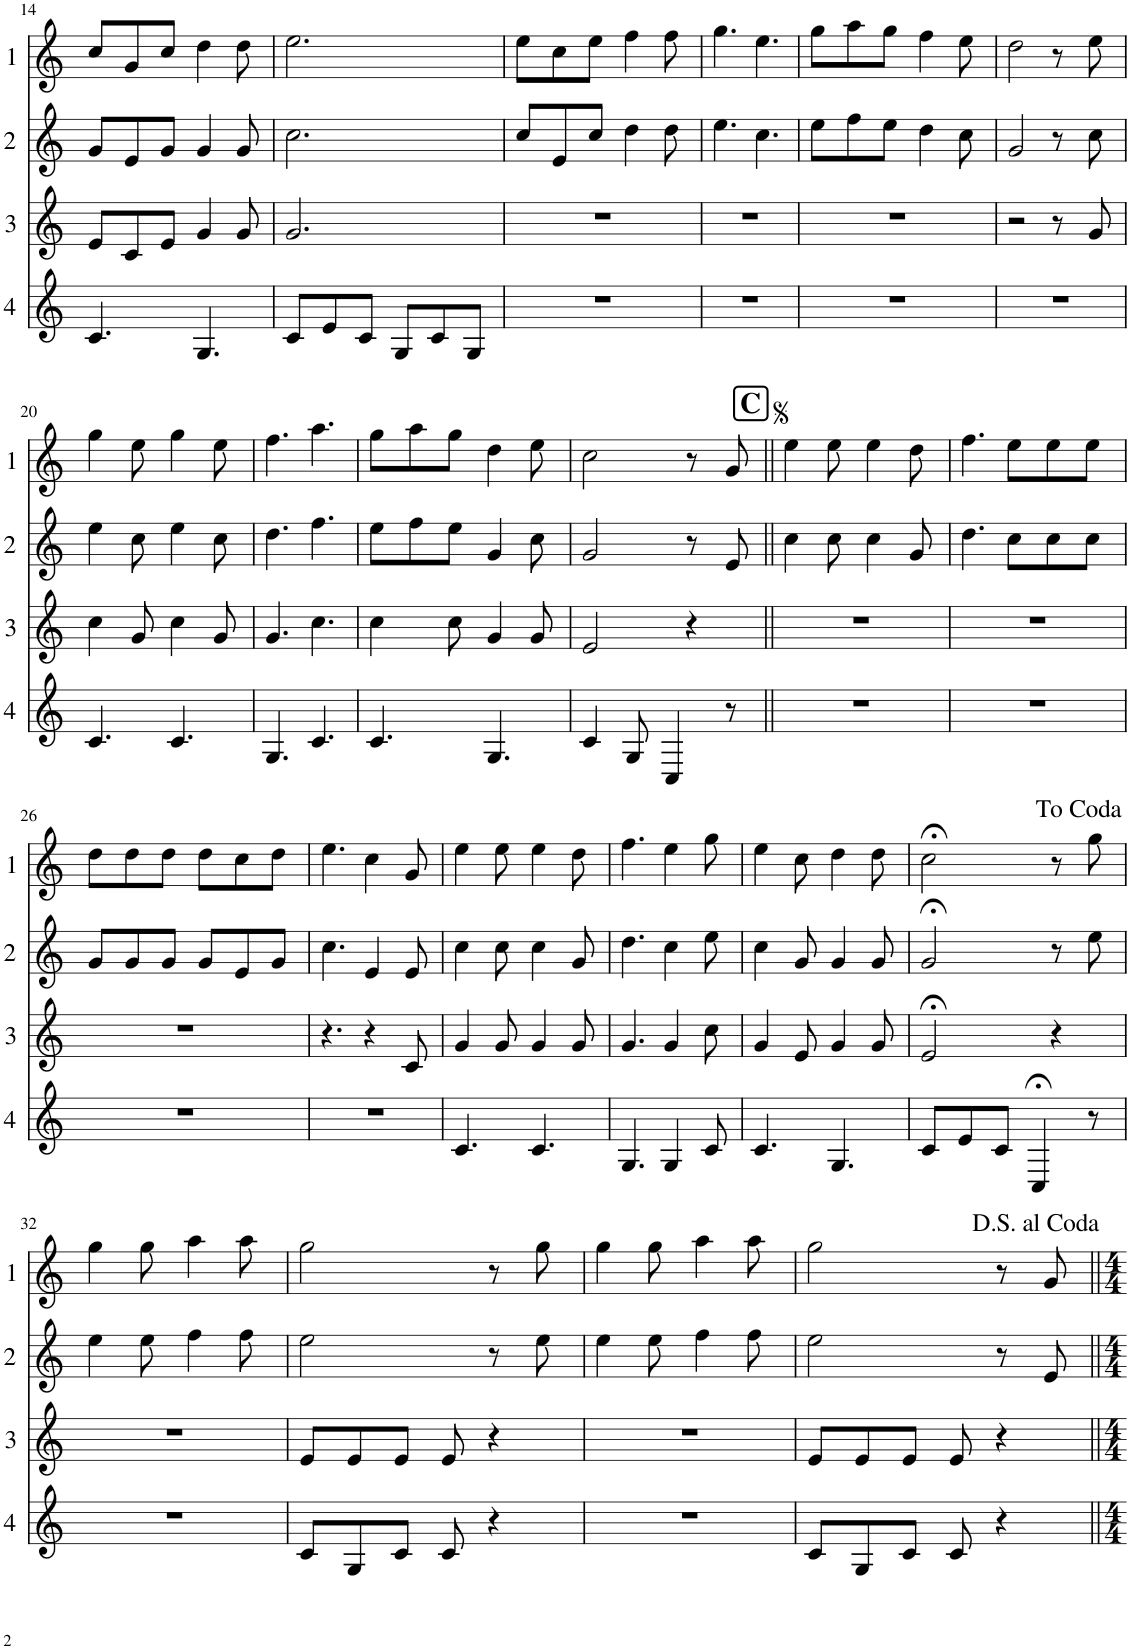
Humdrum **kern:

**kern	**kern	**kern	**kern
*part4	*part3	*part2	*part1
*staff4	*staff3	*staff2	*staff1
*I"Cor 4	*I"Cor 3	*I"Cor 2	*I"Cor 1
!!LO:PB:g=z
*clefG2	*clefG2	*clefG2	*clefG2
*Trd4c7	*Trd4c7	*Trd4c7	*Trd4c7
*k[]	*k[]	*k[]	*k[]
*M6/8	*M6/8	*M6/8	*M6/8
=14	=14	=14	=14
4.c/	8e/L	8g/L	8cc/L
.	8c/	8e/	8g/
.	8e/J	8g/J	8cc/J
4.G/	4g/	4g/	4dd\
.	8g/	8g/	8dd\
=15	=15	=15	=15
8c/L	2.g/	2.cc\	2.ee\
8e/	.	.	.
8c/J	.	.	.
8G/L	.	.	.
8c/	.	.	.
8G/J	.	.	.
=16	=16	=16	=16
2.r	2.r	8cc/L	8ee\L
.	.	8e/	8cc\
.	.	8cc/J	8ee\J
.	.	4dd\	4ff\
.	.	8dd\	8ff\
=17	=17	=17	=17
2.r	2.r	4.ee\	4.gg\
.	.	4.cc\	4.ee\
=18	=18	=18	=18
2.r	2.r	8ee\L	8gg\L
.	.	8ff\	8aa\
.	.	8ee\J	8gg\J
.	.	4dd\	4ff\
.	.	8cc\	8ee\
=19	=19	=19	=19
2.r	2r	2g/	2dd\
.	8r	8r	8r
.	8g/	8cc\	8ee\
!!LO:LB:g=z
=20	=20	=20	=20
4.c/	4cc\	4ee\	4gg\
.	8g/	8cc\	8ee\
4.c/	4cc\	4ee\	4gg\
.	8g/	8cc\	8ee\
=21	=21	=21	=21
4.G/	4.g/	4.dd\	4.ff\
4.c/	4.cc\	4.ff\	4.aa\
=22	=22	=22	=22
4.c/	4cc\	8ee\L	8gg\L
.	.	8ff\	8aa\
.	8cc\	8ee\J	8gg\J
4.G/	4g/	4g/	4dd\
.	8g/	8cc\	8ee\
=23	=23	=23	=23
4c/	2e/	2g/	2cc\
8G/	.	.	.
4C/	.	.	.
.	4r	8r	8r
8r	.	8e/	8g/
!!LO:REH:place=s1:a:B:cj:fs=14:t=C
=24||	=24||	=24||	=24||
2.r	2.r	4cc\	4ee\
.	.	8cc\	8ee\
.	.	4cc\	4ee\
.	.	8g/	8dd\
=25	=25	=25	=25
2.r	2.r	4.dd\	4.ff\
.	.	8cc\L	8ee\L
.	.	8cc\	8ee\
.	.	8cc\J	8ee\J
!!LO:LB:g=z
=26	=26	=26	=26
2.r	2.r	8g/L	8dd\L
.	.	8g/	8dd\
.	.	8g/J	8dd\J
.	.	8g/L	8dd\L
.	.	8e/	8cc\
.	.	8g/J	8dd\J
=27	=27	=27	=27
2.r	4.r	4.cc\	4.ee\
.	4r	4e/	4cc\
.	8c/	8e/	8g/
=28	=28	=28	=28
4.c/	4g/	4cc\	4ee\
.	8g/	8cc\	8ee\
4.c/	4g/	4cc\	4ee\
.	8g/	8g/	8dd\
=29	=29	=29	=29
4.G/	4.g/	4.dd\	4.ff\
4G/	4g/	4cc\	4ee\
8c/	8cc\	8ee\	8gg\
=30	=30	=30	=30
4.c/	4g/	4cc\	4ee\
.	8e/	8g/	8cc\
4.G/	4g/	4g/	4dd\
.	8g/	8g/	8dd\
=31	=31	=31	=31
8c/L	2e;</	2g;</	2cc;<\
8e/	.	.	.
8c/J	.	.	.
4C;</	.	.	.
.	4r	8r	8r
8r	.	8ee\	8gg\
!!LO:LB:g=z
=32	=32	=32	=32
2.r	2.r	4ee\	4gg\
.	.	8ee\	8gg\
.	.	4ff\	4aa\
.	.	8ff\	8aa\
=33	=33	=33	=33
8c/L	8e/L	2ee\	2gg\
8G/	8e/	.	.
8c/J	8e/J	.	.
8c/	8e/	.	.
4r	4r	8r	8r
.	.	8ee\	8gg\
=34	=34	=34	=34
2.r	2.r	4ee\	4gg\
.	.	8ee\	8gg\
.	.	4ff\	4aa\
.	.	8ff\	8aa\
=35	=35	=35	=35
8c/L	8e/L	2ee\	2gg\
8G/	8e/	.	.
8c/J	8e/J	.	.
8c/	8e/	.	.
4r	4r	8r	8r
.	.	8e/	8g/
=||	=||	=||	=||
*-	*-	*-	*-
